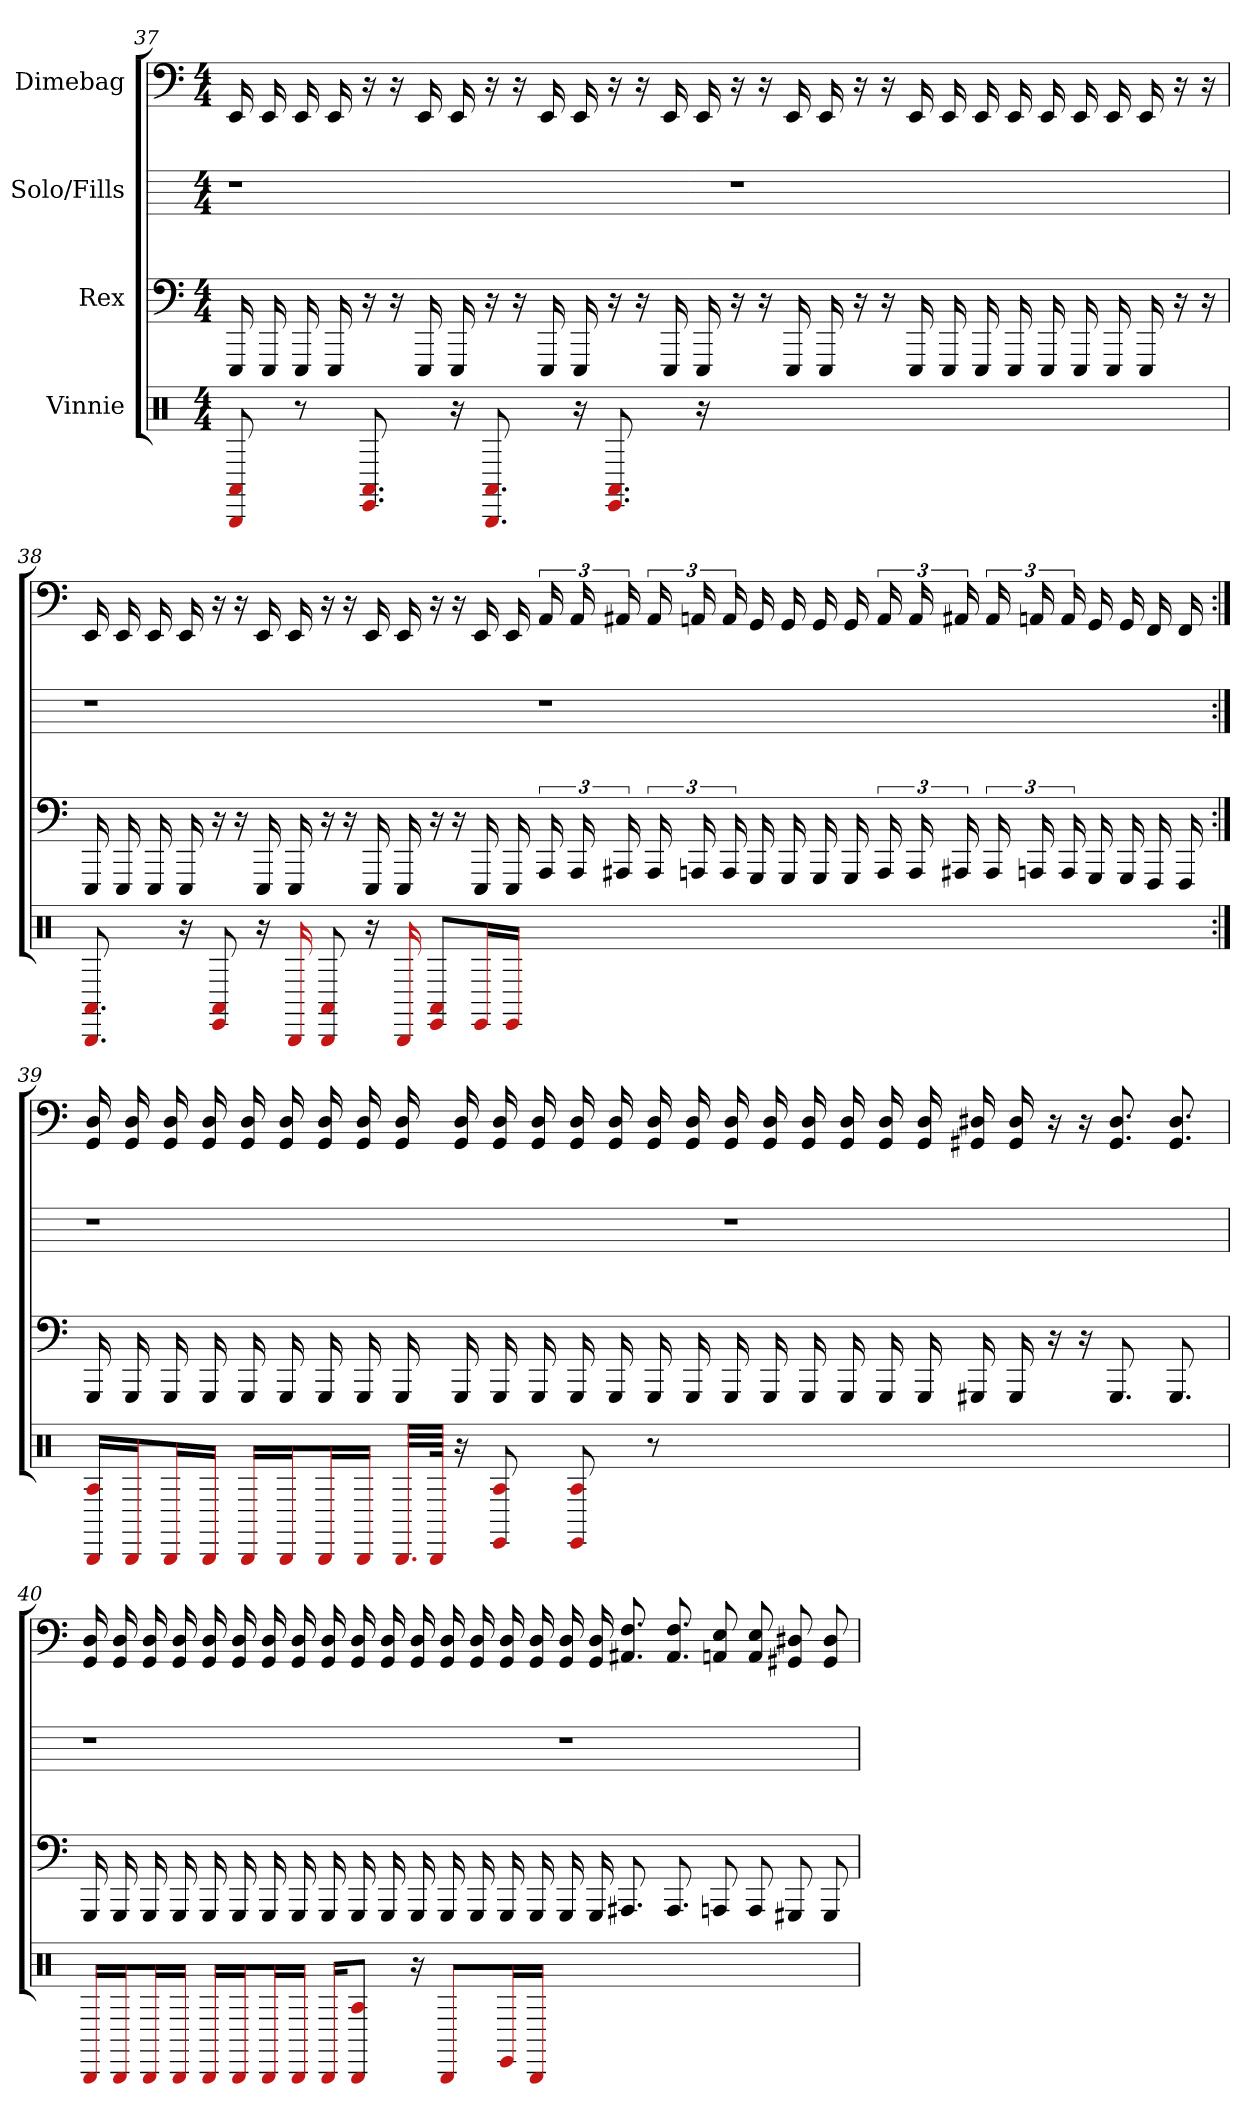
**kern	**kern	**kern	**kern
*part4	*part3	*part2	*part1
*staff4	*staff3	*staff2	*staff1
*I"Vinnie	*I"Rex	*I"Solo/Fills	*I"Dimebag
*clefX	*	*	*
*k[]	*k[]	*k[]	*k[]
*M4/4	*M4/4	*M4/4	*M4/4
=37	=37	=37	=37
8AA# 8BBB	16EEE	1r	16EE
.	16EEE	.	16EE
8r	16EEE	.	16EE
.	16EEE	.	16EE
8.AA# 8.EE	16r	.	16r
.	16r	.	16r
.	16EEE	.	16EE
16r	16EEE	.	16EE
8.AA# 8.BBB	16r	.	16r
.	16r	.	16r
.	16EEE	.	16EE
16r	16EEE	.	16EE
8.AA# 8.EE	16r	.	16r
.	16r	.	16r
.	16EEE	.	16EE
16r	16EEE	.	16EE
1ryy	16r	1r	16r
.	16r	.	16r
.	16EEE	.	16EE
.	16EEE	.	16EE
.	16r	.	16r
.	16r	.	16r
.	16EEE	.	16EE
.	16EEE	.	16EE
.	16EEE	.	16EE
.	16EEE	.	16EE
.	16EEE	.	16EE
.	16EEE	.	16EE
.	16EEE	.	16EE
.	16EEE	.	16EE
.	16r	.	16r
.	16r	.	16r
=38	=38	=38	=38
8.AA# 8.BBB	16EEE	1r	16EE
.	16EEE	.	16EE
.	16EEE	.	16EE
16r	16EEE	.	16EE
8AA# 8EE	16r	.	16r
.	16r	.	16r
16r	16EEE	.	16EE
16BBB	16EEE	.	16EE
8AA# 8BBB	16r	.	16r
.	16r	.	16r
16r	16EEE	.	16EE
16BBB	16EEE	.	16EE
8AA#/ 8EE/L	16r	.	16r
.	16r	.	16r
16EE/L	16EEE	.	16EE
16EE/JJ	16EEE	.	16EE
1ryy	24AAA	1r	24AA
.	24AAA	.	24AA
.	24AAA#	.	24AA#
.	24AAA#	.	24AA#
.	24AAA	.	24AA
.	24AAA	.	24AA
.	16GGG	.	16GG
.	16GGG	.	16GG
.	16GGG	.	16GG
.	16GGG	.	16GG
.	24AAA	.	24AA
.	24AAA	.	24AA
.	24AAA#	.	24AA#
.	24AAA#	.	24AA#
.	24AAA	.	24AA
.	24AAA	.	24AA
.	16GGG	.	16GG
.	16GGG	.	16GG
.	16FFF	.	16FF
.	16FFF	.	16FF
=39:|!	=39:|!	=39:|!	=39:|!
16BBB/ 16A/LL	16GGG	1r	16D 16GG
16BBB/J	16GGG	.	16D 16GG
16BBB/L	16GGG	.	16D 16GG
16BBB/JJ	16GGG	.	16D 16GG
16BBB/LL	16GGG	.	16D 16GG
16BBB/J	16GGG	.	16D 16GG
16BBB/L	16GGG	.	16D 16GG
16BBB/JJ	16GGG	.	16D 16GG
32.BBB/LLL	16GGG	.	16D 16GG
64BBB/JJJk	.	.	.
16r	16GGG	.	16D 16GG
8EE 8A	16GGG	.	16D 16GG
.	16GGG	.	16D 16GG
8EE 8A	16GGG	.	16D 16GG
.	16GGG	.	16D 16GG
8r	16GGG	.	16D 16GG
.	16GGG	.	16D 16GG
1ryy	16GGG	1r	16D 16GG
.	16GGG	.	16D 16GG
.	16GGG	.	16D 16GG
.	16GGG	.	16D 16GG
.	16GGG	.	16D 16GG
.	16GGG	.	16D 16GG
.	16GGG#	.	16D# 16GG#
.	16GGG#	.	16D# 16GG#
.	16r	.	16r
.	16r	.	16r
.	8.GGG#	.	8.D# 8.GG#
.	8.GGG#	.	8.D# 8.GG#
=40	=40	=40	=40
16BBB/LL	16GGG	1r	16D 16GG
16BBB/J	16GGG	.	16D 16GG
16BBB/L	16GGG	.	16D 16GG
16BBB/JJ	16GGG	.	16D 16GG
16BBB/LL	16GGG	.	16D 16GG
16BBB/J	16GGG	.	16D 16GG
16BBB/L	16GGG	.	16D 16GG
16BBB/JJ	16GGG	.	16D 16GG
16BBB/KL	16GGG	.	16D 16GG
8A/ 8BBB/J	16GGG	.	16D 16GG
.	16GGG	.	16D 16GG
16r	16GGG	.	16D 16GG
8BBB/L	16GGG	.	16D 16GG
.	16GGG	.	16D 16GG
16EE/L	16GGG	.	16D 16GG
16BBB/JJ	16GGG	.	16D 16GG
1ryy	16GGG	1r	16D 16GG
.	16GGG	.	16D 16GG
.	8.AAA#	.	8.F 8.AA#
.	8.AAA#	.	8.F 8.AA#
.	8AAA	.	8E 8AA
.	8AAA	.	8E 8AA
.	8GGG#	.	8D# 8GG#
.	8GGG#	.	8D# 8GG#
=	=	=	=
*-	*-	*-	*-
